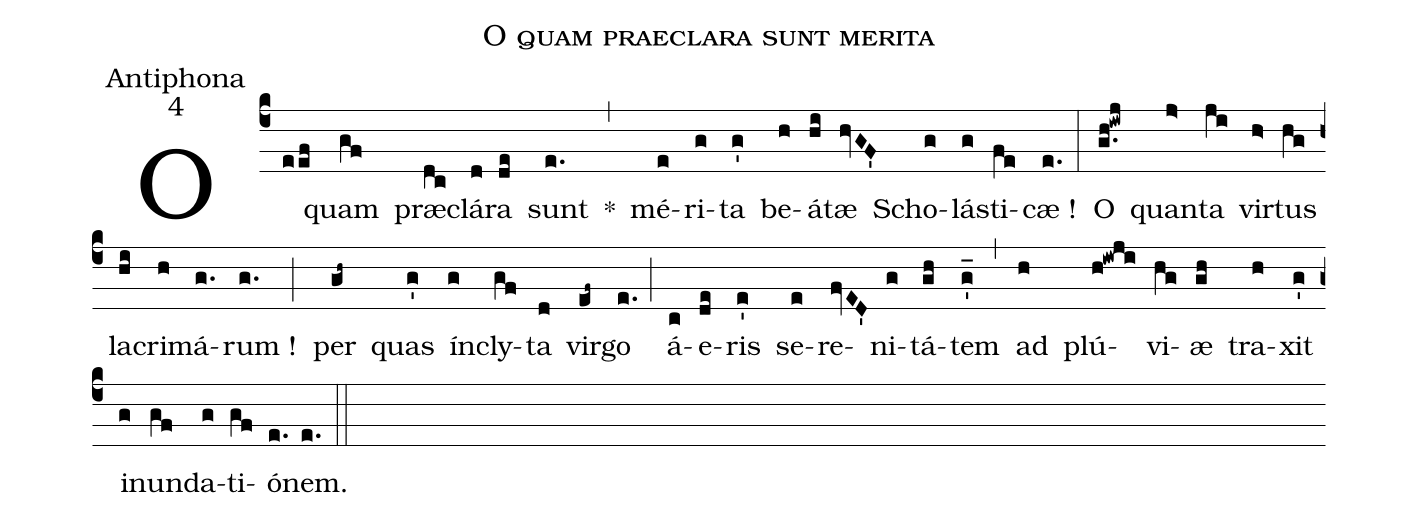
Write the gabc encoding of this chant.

name:O quam praeclara sunt merita;
office-part:Antiphona;
mode:4;
%%
(c4)O(eef) quam(gf) præ(dc)clá(d)ra(de) sunt(e.) *(,) mé(e)ri(g)ta(g') be(h)á(hi)tæ(hvGF') Scho(g)lás(g)ti(fe)cæ !(e.) (:) O(g.h!iwj) quan(j>)ta(ji) vir(h>)tus(hg) la(hi)cri(h)má(g.)rum !(g.) (;) per(gh~) quas(g') ín(g)cly(gf)ta(d) vir(ef~)go(e.) (;) á(c)e(de)ris(e') se(e)re(fvED')ni(g)tá(gh)tem(g'_) (,) ad(h) plú(h!iwji)vi(hg)æ(gh) tra(h)xit(g') in(g)un(gf)da(g)ti(gf)ó(e.)nem.(e.) (::)
